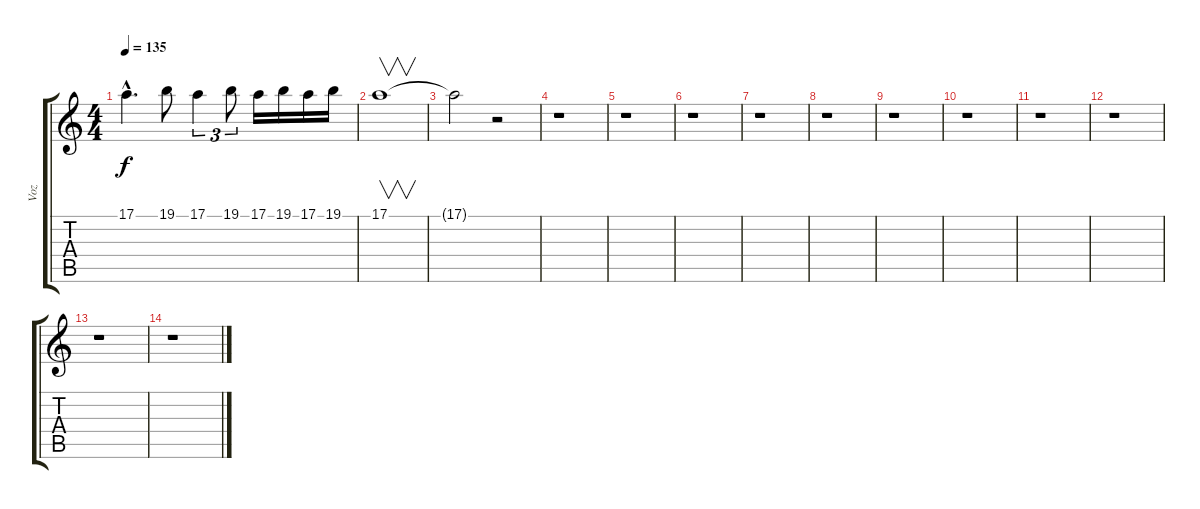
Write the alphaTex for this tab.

\track ("Voz" "Voz") {instrument lead6voice}
\staff {score tabs}
\tuning (E4 B3 G3 D3 A2 E2) {hide}
\ts (4 4)
\tempo 135
\clef g2
\ks c
17.1{hac t}.4{d dy f} 19.1.8 17.1.4{tu (3 2)} 19.1.8{tu (3 2)} 17.1.16 19.1.16 17.1.16 19.1.16 |
17.1.1{v} |
17.1{t}.2 r.2 |
r.1 |
r.1 |
r.1 |
r.1 |
r.1 |
r.1 |
r.1 |
r.1 |
r.1 |
r.1 |
r.1
